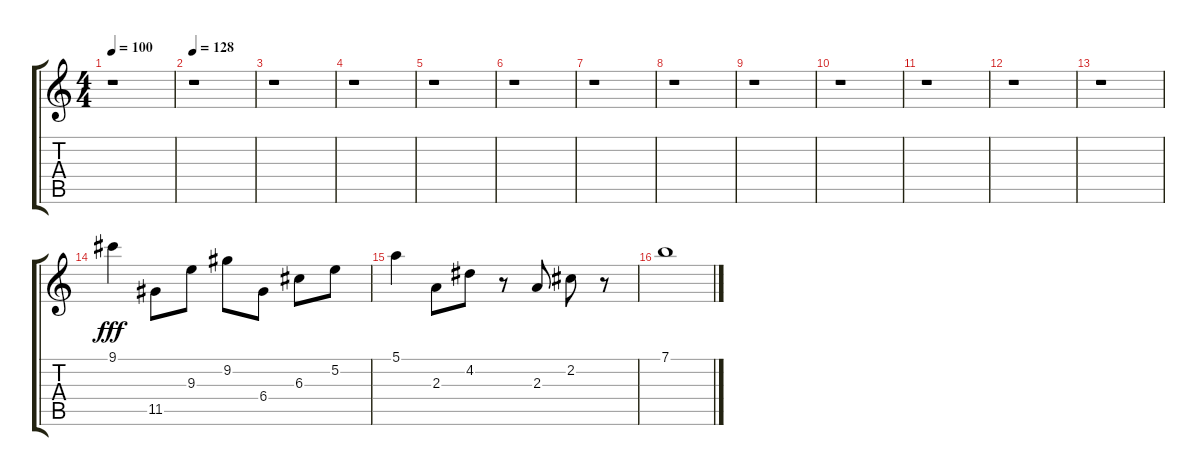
\track "" {instrument electricguitarjazz}
\staff {score tabs}
\tuning (E4 B3 G3 D3 A2 E2) {hide}
\ts (4 4)
\tempo 100
\clef g2
\ks c
r.1{dy fff instrument electricguitarjazz} |
\tempo 128
r.1 |
r.1 |
r.1 |
r.1 |
r.1 |
r.1 |
r.1 |
r.1 |
r.1 |
r.1 |
r.1 |
r.1 |
9.1.4 11.5.8 9.3.8 9.2.8 6.4.8 6.3.8 5.2.8 |
5.1.4 2.3.8 4.2.8 r.8 2.3.8 2.2.8 r.8 |
7.1.1
